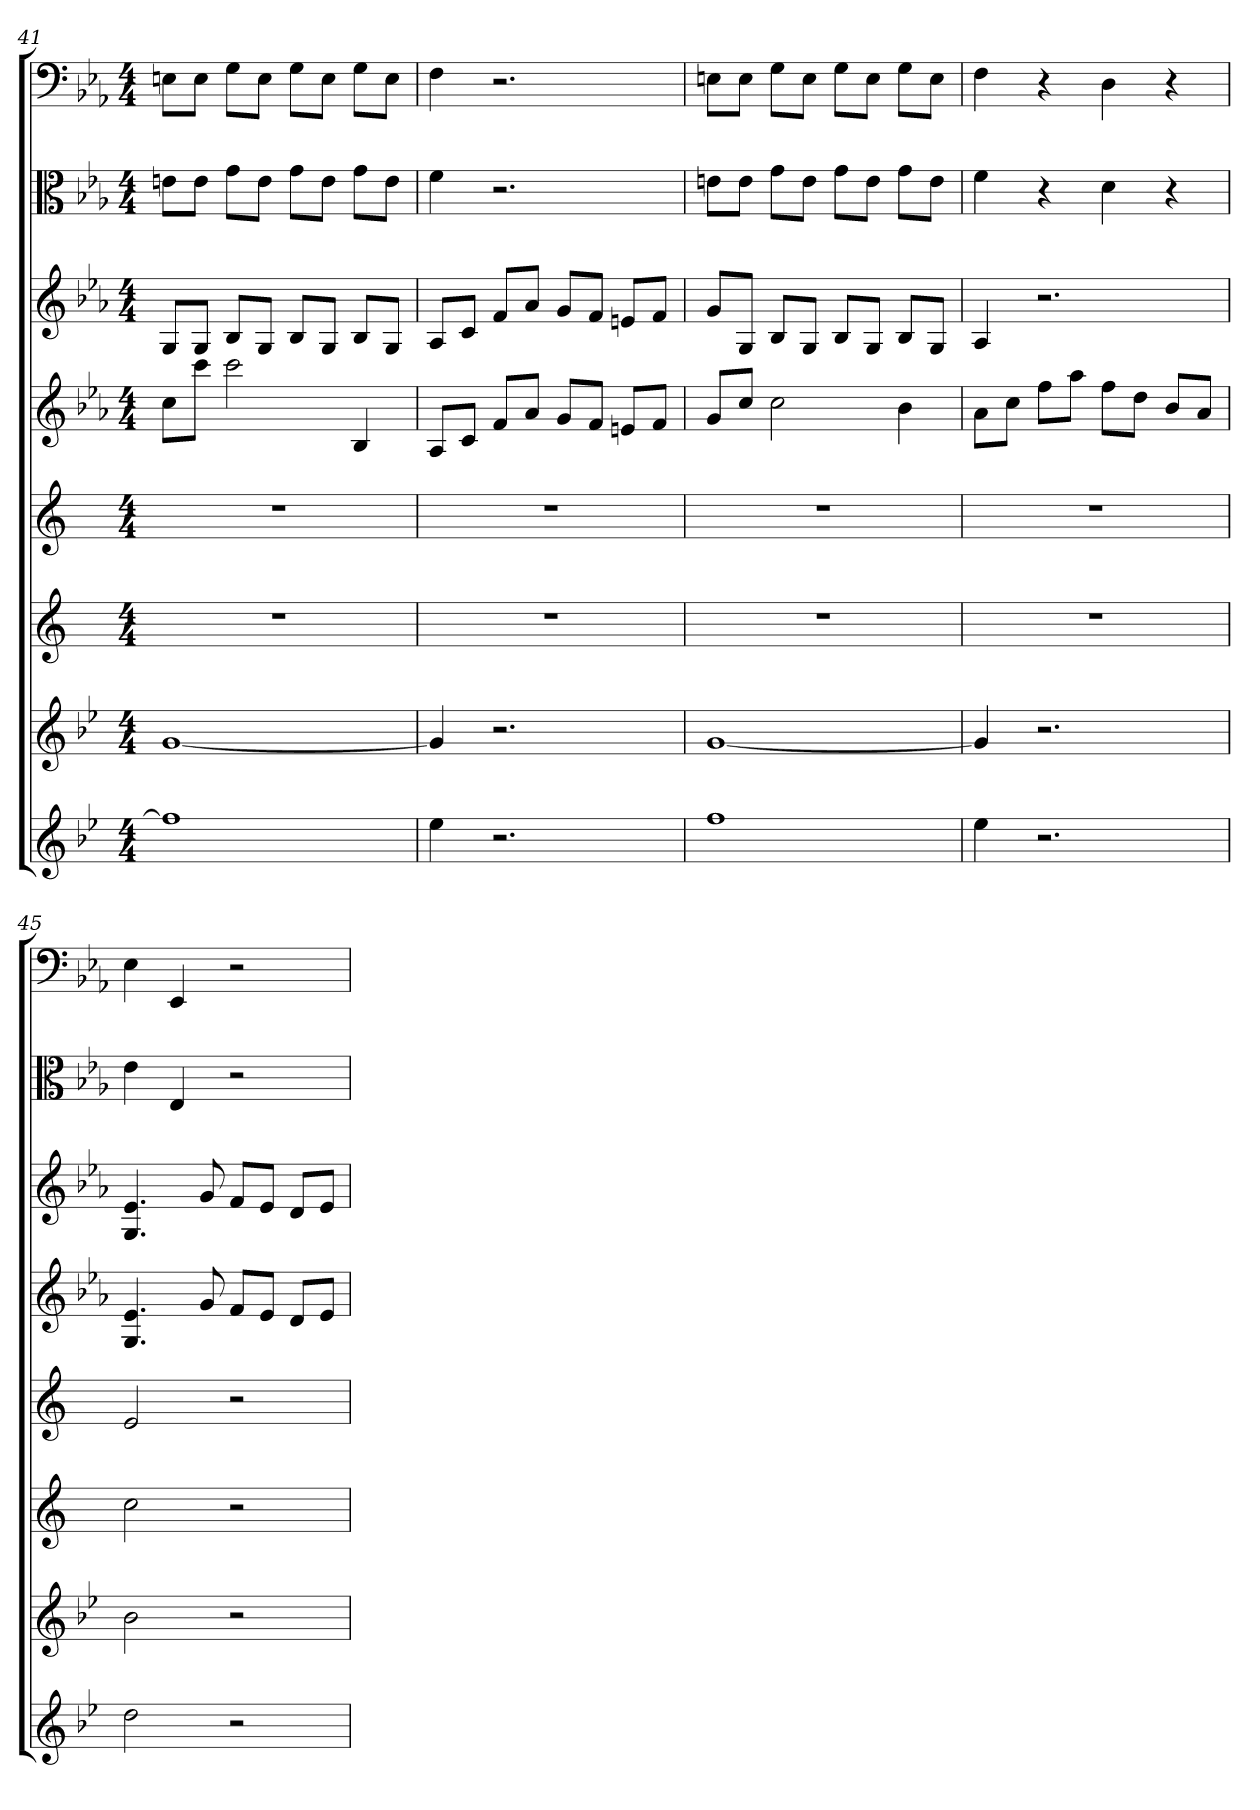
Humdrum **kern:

**kern	**kern	**kern	**kern	**kern	**kern	**kern	**kern
*part8	*part7	*part6	*part5	*part4	*part3	*part2	*part1
*staff8	*staff7	*staff6	*staff5	*staff4	*staff3	*staff2	*staff1
*	*	*	*	*	*	*clefC3	*clefF4
*k[b-e-]	*k[b-e-]	*k[]	*k[]	*k[b-e-a-]	*k[b-e-a-]	*k[b-e-a-]	*k[b-e-a-]
*M4/4	*M4/4	*M4/4	*M4/4	*M4/4	*M4/4	*M4/4	*M4/4
=41	=41	=41	=41	=41	=41	=41	=41
1ff]	[1g	1r	1r	8ccL	8GL	8en\L	8En\L
.	.	.	.	8cccJ	8GJ	8e\J	8E\J
.	.	.	.	2ccc	8B-L	8g\L	8G\L
.	.	.	.	.	8GJ	8e\J	8E\J
.	.	.	.	.	8B-L	8g\L	8G\L
.	.	.	.	.	8GJ	8e\J	8E\J
.	.	.	.	4B-	8B-L	8g\L	8G\L
.	.	.	.	.	8GJ	8e\J	8E\J
=42	=42	=42	=42	=42	=42	=42	=42
4ee-	4g]	1r	1r	8A-L	8A-L	4f	4F
.	.	.	.	8cJ	8cJ	.	.
2.r	2.r	.	.	8fL	8fL	2.r	2.r
.	.	.	.	8a-J	8a-J	.	.
.	.	.	.	8gL	8gL	.	.
.	.	.	.	8fJ	8fJ	.	.
.	.	.	.	8enL	8enL	.	.
.	.	.	.	8fJ	8fJ	.	.
=43	=43	=43	=43	=43	=43	=43	=43
1ff	[1g	1r	1r	8gL	8gL	8en\L	8En\L
.	.	.	.	8ccJ	8GJ	8e\J	8E\J
.	.	.	.	2cc	8B-L	8g\L	8G\L
.	.	.	.	.	8GJ	8e\J	8E\J
.	.	.	.	.	8B-L	8g\L	8G\L
.	.	.	.	.	8GJ	8e\J	8E\J
.	.	.	.	4b-	8B-L	8g\L	8G\L
.	.	.	.	.	8GJ	8e\J	8E\J
=44	=44	=44	=44	=44	=44	=44	=44
4ee-	4g]	1r	1r	8a-L	4A-	4f	4F
.	.	.	.	8ccJ	.	.	.
2.r	2.r	.	.	8ffL	2.r	4r	4r
.	.	.	.	8aa-J	.	.	.
.	.	.	.	8ffL	.	4d	4D
.	.	.	.	8ddJ	.	.	.
.	.	.	.	8b-L	.	4r	4r
.	.	.	.	8a-J	.	.	.
=45	=45	=45	=45	=45	=45	=45	=45
2dd	2b-	2cc	2e	4.G 4.e-	4.G 4.e-	4e-	4E-
.	.	.	.	.	.	4E-	4EE-
.	.	.	.	8g	8g	.	.
2r	2r	2r	2r	8fL	8fL	2r	2r
.	.	.	.	8e-J	8e-J	.	.
.	.	.	.	8dL	8dL	.	.
.	.	.	.	8e-J	8e-J	.	.
=	=	=	=	=	=	=	=
*-	*-	*-	*-	*-	*-	*-	*-
